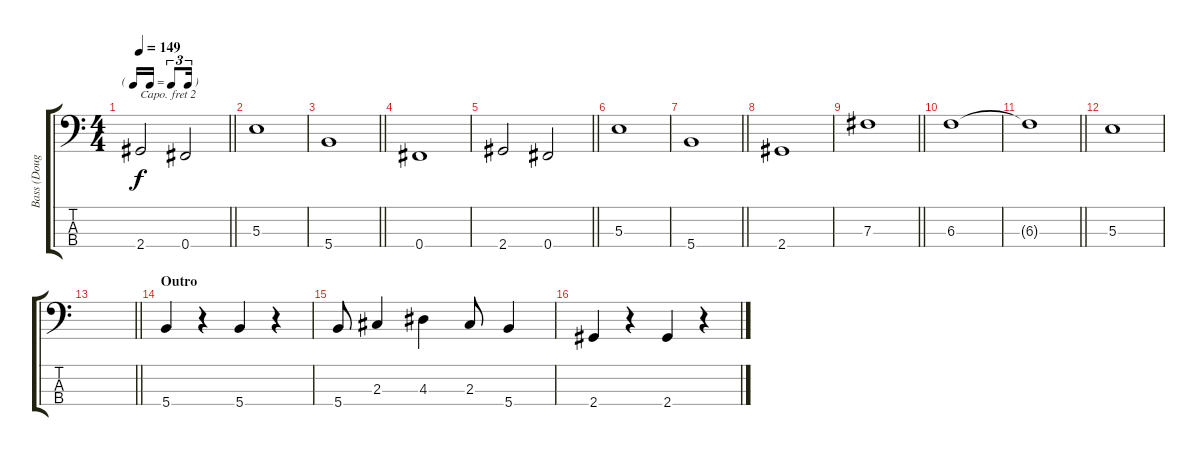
\track ("Bass (Dougie)" "Bass (Doug") {instrument fretlessbass}
\staff {score tabs}
\capo 2
\tuning (G2 D2 A1 E1) {hide}
\ts (4 4)
\tf triplet16th
\tempo 149
\clef f4
\barLineRight lightlight
\ks c
2.4.2{dy f} 0.4.2 |
5.3.1 |
\barLineRight lightlight
5.4.1 |
0.4.1 |
\barLineRight lightlight
2.4.2 0.4.2 |
5.3.1 |
\barLineRight lightlight
5.4.1 |
2.4.1 |
\barLineRight lightlight
7.3.1 |
6.3.1 |
\barLineRight lightlight
6.3{t}.1 |
5.3.1 |
\barLineRight lightlight
|
\section ("" "Outro")
5.4.4 r.4 5.4.4 r.4 |
5.4.8 2.3.4 4.3.4 2.3.8 5.4.4 |
2.4.4 r.4 2.4.4 r.4
